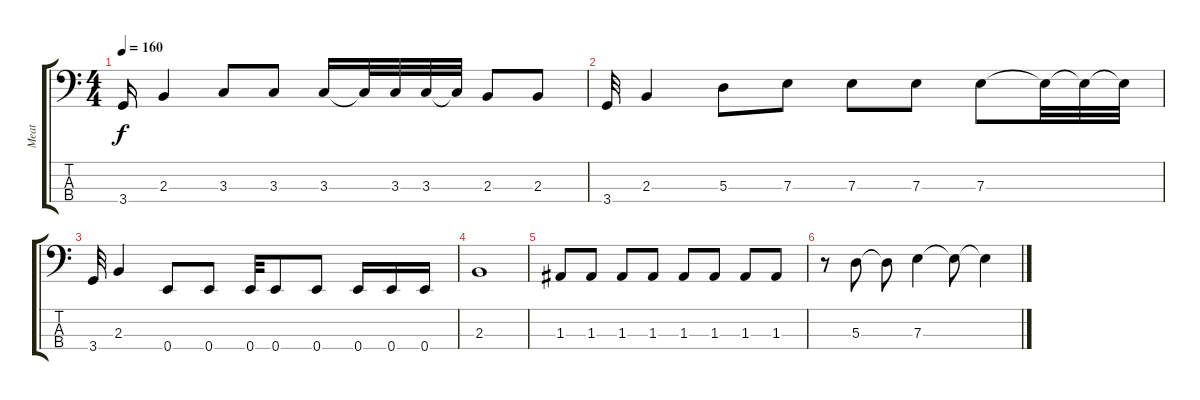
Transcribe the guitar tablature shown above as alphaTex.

\track ("Meat" "Meat") {instrument electricbasspick}
\staff {score tabs}
\tuning (G2 D2 A1 E1) {hide}
\ts (4 4)
\tempo 160
\clef f4
\ks c
3.4.16{dy f} 2.3.4 3.3.8 3.3.8 3.3.16 3.3{t}.32 3.3.32 3.3.32 3.3{t}.32 2.3.8 2.3.8 |
3.4.32 2.3.4 5.3.8 7.3.8 7.3.8 7.3.8 7.3.8 7.3{t}.32 7.3{t}.32 7.3{t}.32 |
3.4.32 2.3.4 0.4.8 0.4.8 0.4.32 0.4.8 0.4.8 0.4.16 0.4.16 0.4.16 |
2.3.1 |
1.3.8 1.3.8 1.3.8 1.3.8 1.3.8 1.3.8 1.3.8 1.3.8 |
r.8 5.3.8 5.3{t}.8 7.3.4 7.3{t}.8 7.3{t}.4
